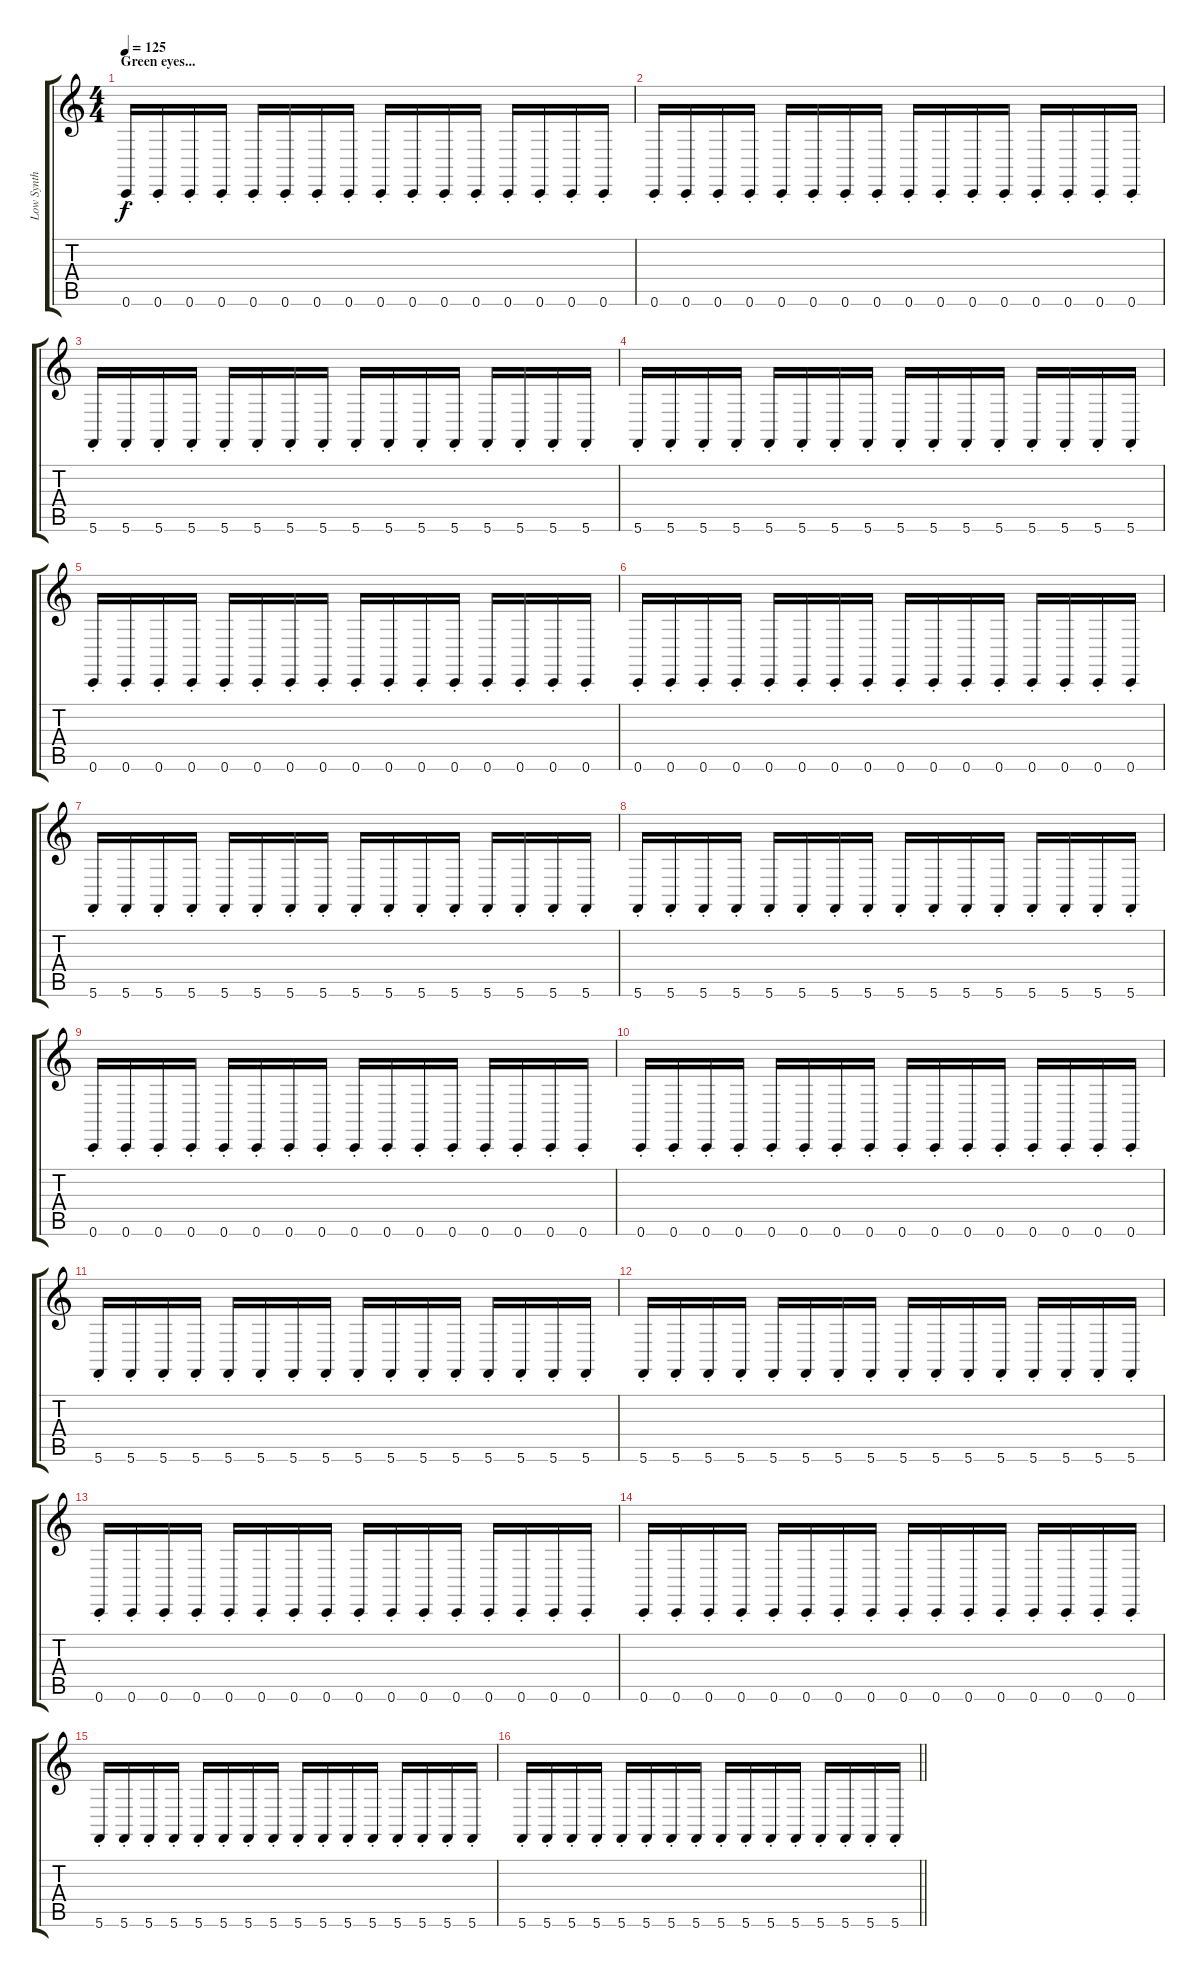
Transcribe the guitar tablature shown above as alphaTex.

\track ("Low Synth (Gillian Gilbert)" "Low Synth ") {instrument lead8bassandlead}
\staff {score tabs}
\tuning (D4 A3 F3 C3 G2 C2) {hide}
\ts (4 4)
\section ("" "Green eyes...")
\tempo 125
\clef g2
\ks c
0.6{st}.16{dy f} 0.6{st}.16 0.6{st}.16 0.6{st}.16 0.6{st}.16 0.6{st}.16 0.6{st}.16 0.6{st}.16 0.6{st}.16 0.6{st}.16 0.6{st}.16 0.6{st}.16 0.6{st}.16 0.6{st}.16 0.6{st}.16 0.6{st}.16 |
0.6{st}.16 0.6{st}.16 0.6{st}.16 0.6{st}.16 0.6{st}.16 0.6{st}.16 0.6{st}.16 0.6{st}.16 0.6{st}.16 0.6{st}.16 0.6{st}.16 0.6{st}.16 0.6{st}.16 0.6{st}.16 0.6{st}.16 0.6{st}.16 |
5.6{st}.16 5.6{st}.16 5.6{st}.16 5.6{st}.16 5.6{st}.16 5.6{st}.16 5.6{st}.16 5.6{st}.16 5.6{st}.16 5.6{st}.16 5.6{st}.16 5.6{st}.16 5.6{st}.16 5.6{st}.16 5.6{st}.16 5.6{st}.16 |
5.6{st}.16 5.6{st}.16 5.6{st}.16 5.6{st}.16 5.6{st}.16 5.6{st}.16 5.6{st}.16 5.6{st}.16 5.6{st}.16 5.6{st}.16 5.6{st}.16 5.6{st}.16 5.6{st}.16 5.6{st}.16 5.6{st}.16 5.6{st}.16 |
0.6{st}.16 0.6{st}.16 0.6{st}.16 0.6{st}.16 0.6{st}.16 0.6{st}.16 0.6{st}.16 0.6{st}.16 0.6{st}.16 0.6{st}.16 0.6{st}.16 0.6{st}.16 0.6{st}.16 0.6{st}.16 0.6{st}.16 0.6{st}.16 |
0.6{st}.16 0.6{st}.16 0.6{st}.16 0.6{st}.16 0.6{st}.16 0.6{st}.16 0.6{st}.16 0.6{st}.16 0.6{st}.16 0.6{st}.16 0.6{st}.16 0.6{st}.16 0.6{st}.16 0.6{st}.16 0.6{st}.16 0.6{st}.16 |
5.6{st}.16 5.6{st}.16 5.6{st}.16 5.6{st}.16 5.6{st}.16 5.6{st}.16 5.6{st}.16 5.6{st}.16 5.6{st}.16 5.6{st}.16 5.6{st}.16 5.6{st}.16 5.6{st}.16 5.6{st}.16 5.6{st}.16 5.6{st}.16 |
5.6{st}.16 5.6{st}.16 5.6{st}.16 5.6{st}.16 5.6{st}.16 5.6{st}.16 5.6{st}.16 5.6{st}.16 5.6{st}.16 5.6{st}.16 5.6{st}.16 5.6{st}.16 5.6{st}.16 5.6{st}.16 5.6{st}.16 5.6{st}.16 |
0.6{st}.16 0.6{st}.16 0.6{st}.16 0.6{st}.16 0.6{st}.16 0.6{st}.16 0.6{st}.16 0.6{st}.16 0.6{st}.16 0.6{st}.16 0.6{st}.16 0.6{st}.16 0.6{st}.16 0.6{st}.16 0.6{st}.16 0.6{st}.16 |
0.6{st}.16 0.6{st}.16 0.6{st}.16 0.6{st}.16 0.6{st}.16 0.6{st}.16 0.6{st}.16 0.6{st}.16 0.6{st}.16 0.6{st}.16 0.6{st}.16 0.6{st}.16 0.6{st}.16 0.6{st}.16 0.6{st}.16 0.6{st}.16 |
5.6{st}.16 5.6{st}.16 5.6{st}.16 5.6{st}.16 5.6{st}.16 5.6{st}.16 5.6{st}.16 5.6{st}.16 5.6{st}.16 5.6{st}.16 5.6{st}.16 5.6{st}.16 5.6{st}.16 5.6{st}.16 5.6{st}.16 5.6{st}.16 |
5.6{st}.16 5.6{st}.16 5.6{st}.16 5.6{st}.16 5.6{st}.16 5.6{st}.16 5.6{st}.16 5.6{st}.16 5.6{st}.16 5.6{st}.16 5.6{st}.16 5.6{st}.16 5.6{st}.16 5.6{st}.16 5.6{st}.16 5.6{st}.16 |
0.6{st}.16 0.6{st}.16 0.6{st}.16 0.6{st}.16 0.6{st}.16 0.6{st}.16 0.6{st}.16 0.6{st}.16 0.6{st}.16 0.6{st}.16 0.6{st}.16 0.6{st}.16 0.6{st}.16 0.6{st}.16 0.6{st}.16 0.6{st}.16 |
0.6{st}.16 0.6{st}.16 0.6{st}.16 0.6{st}.16 0.6{st}.16 0.6{st}.16 0.6{st}.16 0.6{st}.16 0.6{st}.16 0.6{st}.16 0.6{st}.16 0.6{st}.16 0.6{st}.16 0.6{st}.16 0.6{st}.16 0.6{st}.16 |
5.6{st}.16 5.6{st}.16 5.6{st}.16 5.6{st}.16 5.6{st}.16 5.6{st}.16 5.6{st}.16 5.6{st}.16 5.6{st}.16 5.6{st}.16 5.6{st}.16 5.6{st}.16 5.6{st}.16 5.6{st}.16 5.6{st}.16 5.6{st}.16 |
\barLineRight lightlight
5.6{st}.16 5.6{st}.16 5.6{st}.16 5.6{st}.16 5.6{st}.16 5.6{st}.16 5.6{st}.16 5.6{st}.16 5.6{st}.16 5.6{st}.16 5.6{st}.16 5.6{st}.16 5.6{st}.16 5.6{st}.16 5.6{st}.16 5.6{st}.16
